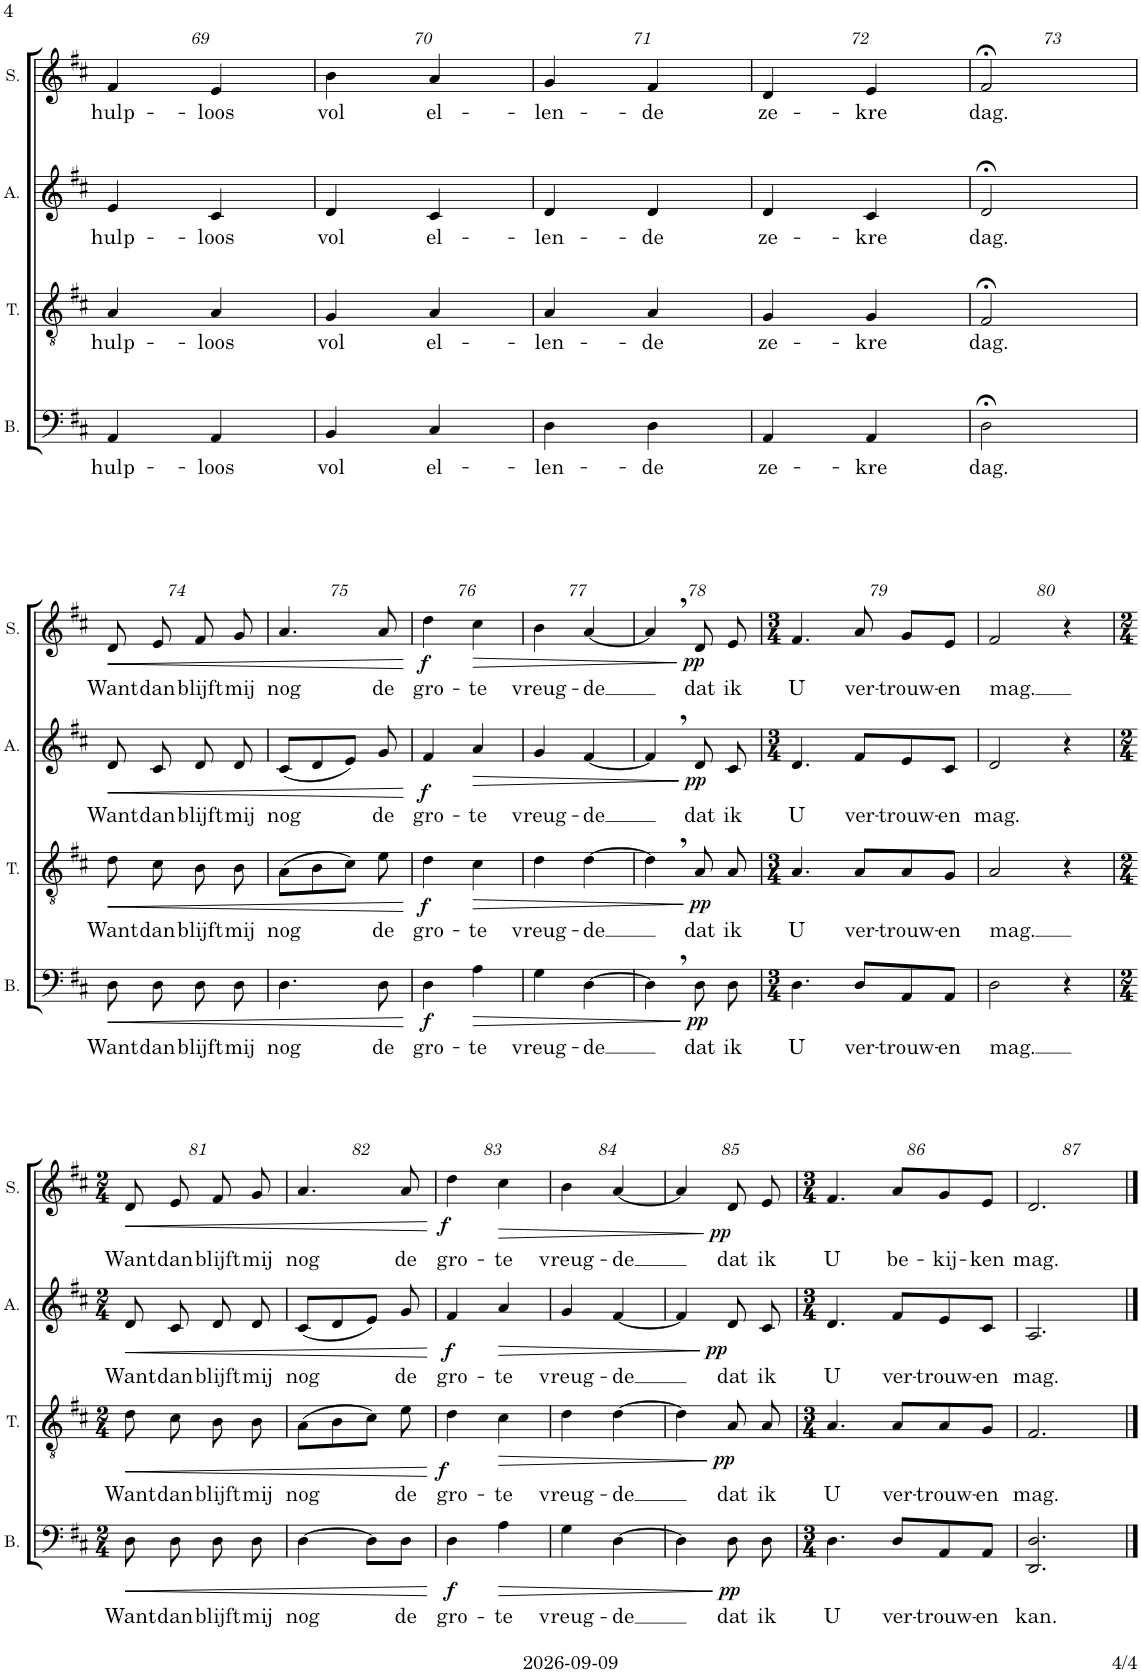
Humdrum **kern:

**kern	**text	**dynam	**kern	**text	**dynam	**kern	**text	**dynam	**kern	**text	**dynam
*part4	*part4	*part4	*part3	*part3	*part3	*part2	*part2	*part2	*part1	*part1	*part1
*staff4	*staff4	*staff4	*staff3	*staff3	*staff3	*staff2	*staff2	*staff2	*staff1	*staff1	*staff1
*I"Bass	*	*	*I"Tenor	*	*	*I"Alto	*	*	*I"Soprano	*	*
*I'B.	*	*	*I'T.	*	*	*I'A.	*	*	*I'S.	*	*
!!LO:PB:g=z
*clefF4	*	*	*clefGv2	*	*	*clefG2	*	*	*clefG2	*	*
*k[f#c#]	*	*	*k[f#c#]	*	*	*k[f#c#]	*	*	*k[f#c#]	*	*
*M2/4	*	*	*M2/4	*	*	*M2/4	*	*	*M2/4	*	*
=69	=69	=69	=69	=69	=69	=69	=69	=69	=69	=69	=69
!	!LO:LY:b	!	!	!LO:LY:b	!	!	!LO:LY:b	!	!	!LO:LY:b	!
4AA/	hulp-	.	4A/	hulp-	.	4e/	hulp-	.	4f#/	hulp-	.
!	!LO:LY:b	!	!	!LO:LY:b	!	!	!LO:LY:b	!	!	!LO:LY:b	!
4AA/	-loos	.	4A/	-loos	.	4c#/	-loos	.	4e/	-loos	.
=70	=70	=70	=70	=70	=70	=70	=70	=70	=70	=70	=70
!	!LO:LY:b	!	!	!LO:LY:b	!	!	!LO:LY:b	!	!	!LO:LY:b	!
4BB/	vol	.	4G/	vol	.	4d/	vol	.	4b\	vol	.
!	!LO:LY:b	!	!	!LO:LY:b	!	!	!LO:LY:b	!	!	!LO:LY:b	!
4C#/	el-	.	4A/	el-	.	4c#/	el-	.	4a/	el-	.
=71	=71	=71	=71	=71	=71	=71	=71	=71	=71	=71	=71
!	!LO:LY:b	!	!	!LO:LY:b	!	!	!LO:LY:b	!	!	!LO:LY:b	!
4D\	-len-	.	4A/	-len-	.	4d/	-len-	.	4g/	-len-	.
!	!LO:LY:b	!	!	!LO:LY:b	!	!	!LO:LY:b	!	!	!LO:LY:b	!
4D\	-de	.	4A/	-de	.	4d/	-de	.	4f#/	-de	.
=72	=72	=72	=72	=72	=72	=72	=72	=72	=72	=72	=72
!	!LO:LY:b	!	!	!LO:LY:b	!	!	!LO:LY:b	!	!	!LO:LY:b	!
4AA/	ze-	.	4G/	ze-	.	4d/	ze-	.	4d/	ze-	.
!	!LO:LY:b	!	!	!LO:LY:b	!	!	!LO:LY:b	!	!	!LO:LY:b	!
4AA/	-kre	.	4G/	-kre	.	4c#/	-kre	.	4e/	-kre	.
=73	=73	=73	=73	=73	=73	=73	=73	=73	=73	=73	=73
!	!LO:LY:b	!	!	!LO:LY:b	!	!	!LO:LY:b	!	!	!LO:LY:b	!
2D;<\	dag.	.	2F#;</	dag.	.	2d;</	dag.	.	2f#;</	dag.	.
!!LO:LB:g=z
=74	=74	=74	=74	=74	=74	=74	=74	=74	=74	=74	=74
!	!LO:LY:b	!LO:HP:b	!	!LO:LY:b	!LO:HP:b	!	!LO:LY:b	!LO:HP:b	!	!LO:LY:b	!LO:HP:b
8D\	Want	<	8d\	Want	<	8d/	Want	<	8d/	Want	<
!	!LO:LY:b	!	!	!LO:LY:b	!	!	!LO:LY:b	!	!	!LO:LY:b	!
8D\	dan	.	8c#\	dan	.	8c#/	dan	.	8e/	dan	.
!	!LO:LY:b	!	!	!LO:LY:b	!	!	!LO:LY:b	!	!	!LO:LY:b	!
8D\	blijft	.	8B\	blijft	.	8d/	blijft	.	8f#/	blijft	.
!	!LO:LY:b	!	!	!LO:LY:b	!	!	!LO:LY:b	!	!	!LO:LY:b	!
8D\	mij	.	8B\	mij	.	8d/	mij	.	8g/	mij	.
=75	=75	=75	=75	=75	=75	=75	=75	=75	=75	=75	=75
!	!LO:LY:b	!	!	!LO:LY:b	!	!	!LO:LY:b	!	!	!LO:LY:b	!
4.D\	nog	.	(8A\L	nog	.	(8c#/L	nog	.	4.a/	nog	.
.	.	.	8B\	.	.	8d/	.	.	.	.	.
.	.	.	8c#\J)	.	.	8e/J)	.	.	.	.	.
!	!LO:LY:b	!	!	!LO:LY:b	!	!	!LO:LY:b	!	!	!LO:LY:b	!
8D\	de	.	8e\	de	.	8g/	de	.	8a/	de	.
.	.	[	.	.	[	.	.	[	.	.	[
=76	=76	=76	=76	=76	=76	=76	=76	=76	=76	=76	=76
!	!LO:LY:b	!LO:DY:b	!	!LO:LY:b	!LO:DY:b	!	!LO:LY:b	!LO:DY:b	!	!LO:LY:b	!LO:DY:b
4D\	gro-	f	4d\	gro-	f	4f#/	gro-	f	4dd\	gro-	f
!	!LO:LY:b	!LO:HP:b	!	!LO:LY:b	!LO:HP:b	!	!LO:LY:b	!LO:HP:b	!	!LO:LY:b	!LO:HP:b
4A\	-te	>	4c#\	-te	>	4a/	-te	>	4cc#\	-te	>
=77	=77	=77	=77	=77	=77	=77	=77	=77	=77	=77	=77
!	!LO:LY:b	!	!	!LO:LY:b	!	!	!LO:LY:b	!	!	!LO:LY:b	!
4G\	vreug-	.	4d\	vreug-	.	4g/	vreug-	.	4b\	vreug-	.
!	!LO:LY:b	!	!	!LO:LY:b	!	!	!LO:LY:b	!	!	!LO:LY:b	!
[4D\	-de	.	[4d\	-de	.	[4f#/	-de	.	[4a/	-de	.
=78	=78	=78	=78	=78	=78	=78	=78	=78	=78	=78	=78
4D,\]	.	.	4d,\]	.	.	4f#,/]	.	.	4a,/]	.	.
!	!LO:LY:b	!LO:DY:n=1:b	!	!LO:LY:b	!LO:DY:n=1:b	!	!LO:LY:b	!LO:DY:n=1:b	!	!LO:LY:b	!LO:DY:n=1:b
8D\	dat	] pp	8A/	dat	] pp	8d/	dat	] pp	8d/	dat	] pp
!	!LO:LY:b	!	!	!LO:LY:b	!	!	!LO:LY:b	!	!	!LO:LY:b	!
8D\	ik	.	8A/	ik	.	8c#/	ik	.	8e/	ik	.
=79	=79	=79	=79	=79	=79	=79	=79	=79	=79	=79	=79
*M3/4	*	*	*M3/4	*	*	*M3/4	*	*	*M3/4	*	*
!	!LO:LY:b	!	!	!LO:LY:b	!	!	!LO:LY:b	!	!	!LO:LY:b	!
4.D\	U	.	4.A/	U	.	4.d/	U	.	4.f#/	U	.
!	!LO:LY:b	!	!	!LO:LY:b	!	!	!LO:LY:b	!	!	!LO:LY:b	!
8D/L	ver-	.	8A/L	ver-	.	8f#/L	ver-	.	8a/	ver-	.
!	!LO:LY:b	!	!	!LO:LY:b	!	!	!LO:LY:b	!	!	!LO:LY:b	!
8AA/	-trouw-	.	8A/	-trouw-	.	8e/	-trouw-	.	8g/L	-trouw-	.
!	!LO:LY:b	!	!	!LO:LY:b	!	!	!LO:LY:b	!	!	!LO:LY:b	!
8AA/J	-en	.	8G/J	-en	.	8c#/J	-en	.	8e/J	-en	.
=80	=80	=80	=80	=80	=80	=80	=80	=80	=80	=80	=80
!	!LO:LY:b	!	!	!LO:LY:b	!	!	!LO:LY:b	!	!	!LO:LY:b	!
2D\	mag.	.	2A/	mag.	.	2d/	mag.	.	2f#/	mag.	.
4r	.	.	4r	.	.	4r	.	.	4r	.	.
!!LO:LB:g=z
=81	=81	=81	=81	=81	=81	=81	=81	=81	=81	=81	=81
*M2/4	*	*	*M2/4	*	*	*M2/4	*	*	*M2/4	*	*
!	!LO:LY:b	!LO:HP:b	!	!LO:LY:b	!LO:HP:b	!	!LO:LY:b	!LO:HP:b	!	!LO:LY:b	!LO:HP:b
8D\	Want	<	8d\	Want	<	8d/	Want	<	8d/	Want	<
!	!LO:LY:b	!	!	!LO:LY:b	!	!	!LO:LY:b	!	!	!LO:LY:b	!
8D\	dan	.	8c#\	dan	.	8c#/	dan	.	8e/	dan	.
!	!LO:LY:b	!	!	!LO:LY:b	!	!	!LO:LY:b	!	!	!LO:LY:b	!
8D\	blijft	.	8B\	blijft	.	8d/	blijft	.	8f#/	blijft	.
!	!LO:LY:b	!	!	!LO:LY:b	!	!	!LO:LY:b	!	!	!LO:LY:b	!
8D\	mij	.	8B\	mij	.	8d/	mij	.	8g/	mij	.
=82	=82	=82	=82	=82	=82	=82	=82	=82	=82	=82	=82
!	!LO:LY:b	!	!	!LO:LY:b	!	!	!LO:LY:b	!	!	!LO:LY:b	!
[4D\	nog	.	(8A\L	nog	.	(8c#/L	nog	.	4.a/	nog	.
.	.	.	8B\	.	.	8d/	.	.	.	.	.
8D\L]	.	.	8c#\J)	.	.	8e/J)	.	.	.	.	.
!	!LO:LY:b	!	!	!LO:LY:b	!	!	!LO:LY:b	!	!	!LO:LY:b	!
8D\J	de	.	8e\	de	.	8g/	de	.	8a/	de	.
.	.	[	.	.	[	.	.	[	.	.	[
=83	=83	=83	=83	=83	=83	=83	=83	=83	=83	=83	=83
!	!LO:LY:b	!LO:DY:b	!	!LO:LY:b	!LO:DY:b	!	!LO:LY:b	!LO:DY:b	!	!LO:LY:b	!LO:DY:b
4D\	gro-	f	4d\	gro-	f	4f#/	gro-	f	4dd\	gro-	f
!	!LO:LY:b	!LO:HP:b	!	!LO:LY:b	!LO:HP:b	!	!LO:LY:b	!LO:HP:b	!	!LO:LY:b	!LO:HP:b
4A\	-te	>	4c#\	-te	>	4a/	-te	>	4cc#\	-te	>
=84	=84	=84	=84	=84	=84	=84	=84	=84	=84	=84	=84
!	!LO:LY:b	!	!	!LO:LY:b	!	!	!LO:LY:b	!	!	!LO:LY:b	!
4G\	vreug-	.	4d\	vreug-	.	4g/	vreug-	.	4b\	vreug-	.
!	!LO:LY:b	!	!	!LO:LY:b	!	!	!LO:LY:b	!	!	!LO:LY:b	!
[4D\	-de	.	[4d\	-de	.	[4f#/	-de	.	[4a/	-de	.
=85	=85	=85	=85	=85	=85	=85	=85	=85	=85	=85	=85
4D\]	.	.	4d\]	.	.	4f#/]	.	.	4a/]	.	.
!	!LO:LY:b	!LO:DY:n=1:b	!	!LO:LY:b	!LO:DY:n=1:b	!	!LO:LY:b	!LO:DY:n=1:b	!	!LO:LY:b	!LO:DY:n=1:b
8D\	dat	] pp	8A/	dat	] pp	8d/	dat	] pp	8d/	dat	] pp
!	!LO:LY:b	!	!	!LO:LY:b	!	!	!LO:LY:b	!	!	!LO:LY:b	!
8D\	ik	.	8A/	ik	.	8c#/	ik	.	8e/	ik	.
=86	=86	=86	=86	=86	=86	=86	=86	=86	=86	=86	=86
*M3/4	*	*	*M3/4	*	*	*M3/4	*	*	*M3/4	*	*
!	!LO:LY:b	!	!	!LO:LY:b	!	!	!LO:LY:b	!	!	!LO:LY:b	!
4.D\	U	.	4.A/	U	.	4.d/	U	.	4.f#/	U	.
!	!LO:LY:b	!	!	!LO:LY:b	!	!	!LO:LY:b	!	!	!LO:LY:b	!
8D/L	ver-	.	8A/L	ver-	.	8f#/L	ver-	.	8a/L	be-	.
!	!LO:LY:b	!	!	!LO:LY:b	!	!	!LO:LY:b	!	!	!LO:LY:b	!
8AA/	-trouw-	.	8A/	-trouw-	.	8e/	-trouw-	.	8g/	-kij-	.
!	!LO:LY:b	!	!	!LO:LY:b	!	!	!LO:LY:b	!	!	!LO:LY:b	!
8AA/J	-en	.	8G/J	-en	.	8c#/J	-en	.	8e/J	-ken	.
=87	=87	=87	=87	=87	=87	=87	=87	=87	=87	=87	=87
!	!LO:LY:b	!	!	!LO:LY:b	!	!	!LO:LY:b	!	!	!LO:LY:b	!
2.DD/ 2.D/	kan.	.	2.F#/	mag.	.	2.A/	mag.	.	2.d/	mag.	.
==	==	==	==	==	==	==	==	==	==	==	==
*-	*-	*-	*-	*-	*-	*-	*-	*-	*-	*-	*-
